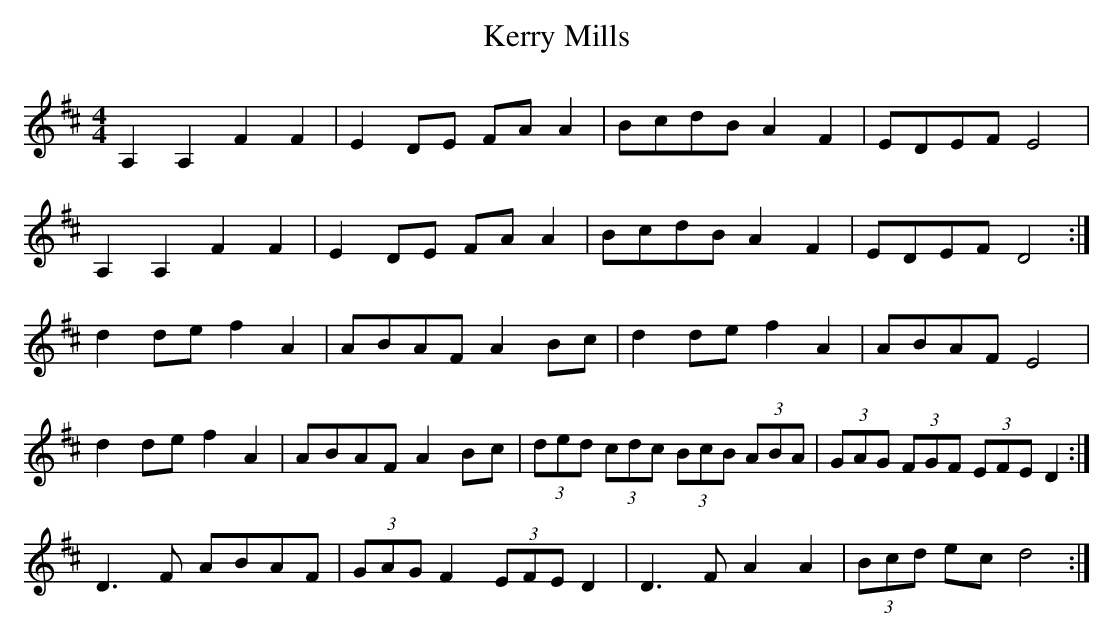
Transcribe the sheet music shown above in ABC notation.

X:1
T:Kerry Mills
M:4/4
L:1/8
K:Dmaj
A,2 A,2 F2 F2 | E2 DE FA A2 | BcdB A2 F2 | EDEF E4 |
A,2 A,2 F2 F2 | E2 DE FA A2 | BcdB A2 F2 | EDEF D4 :|
d2 de f2 A2 | ABAF A2 Bc | d2 de f2 A2 | ABAF E4 |
d2 de f2 A2 | ABAF A2 Bc | (3 ded (3 cdc (3 BcB (3 ABA | (3 GAG (3 FGF (3EFE D2 :|
D3 F ABAF | (3 GAG F2 (3 EFE D2 | D3 F A2 A2 | (3 Bcd ec d4 :|
